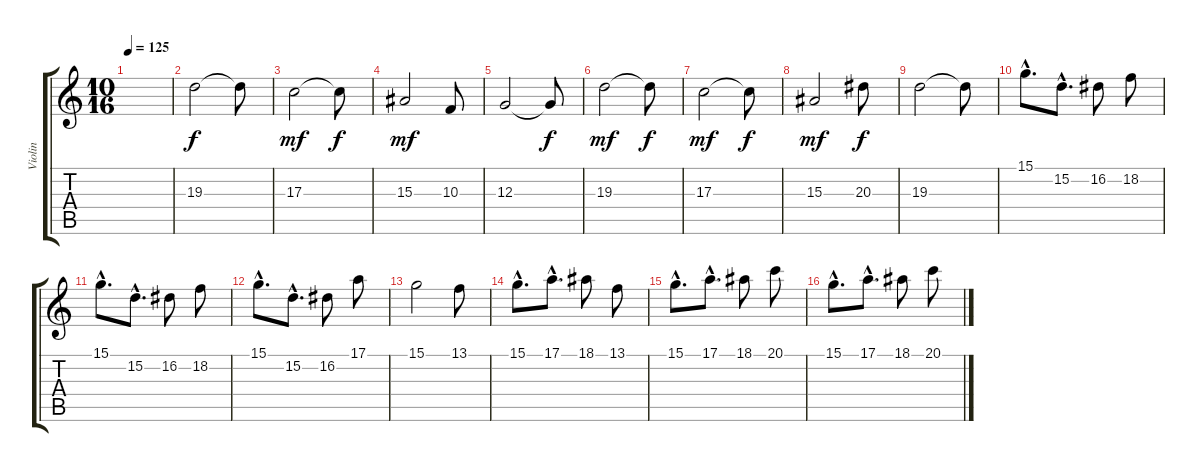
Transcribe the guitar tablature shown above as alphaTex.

\track ("Violin" "Violin") {instrument violin}
\staff {score tabs}
\tuning (E4 B3 G3 D3 A2 E2) {hide}
\ts (10 16)
\tempo 125
\clef g2
\ks c
|
19.3.2 19.3{t}.8{dy f} |
17.3.2{dy mf} 17.3{t}.8{dy f} |
15.3.2{dy mf} 10.3.8 |
12.3.2 12.3{t}.8{dy f} |
19.3.2{dy mf} 19.3{t}.8{dy f} |
17.3.2{dy mf} 17.3{t}.8{dy f} |
15.3.2{dy mf} 20.3.8{dy f} |
19.3.2 19.3{t}.8 |
15.1{hac}.8{d} 15.2{hac}.8{d} 16.2.8 18.2.8 |
15.1{hac}.8{d} 15.2{hac}.8{d} 16.2.8 18.2.8 |
15.1{hac}.8{d} 15.2{hac}.8{d} 16.2.8 17.1.8 |
15.1.2 13.1.8 |
15.1{hac}.8{d} 17.1{hac}.8{d} 18.1.8 13.1.8 |
15.1{hac}.8{d} 17.1{hac}.8{d} 18.1.8 20.1.8 |
15.1{hac}.8{d} 17.1{hac}.8{d} 18.1.8 20.1.8
